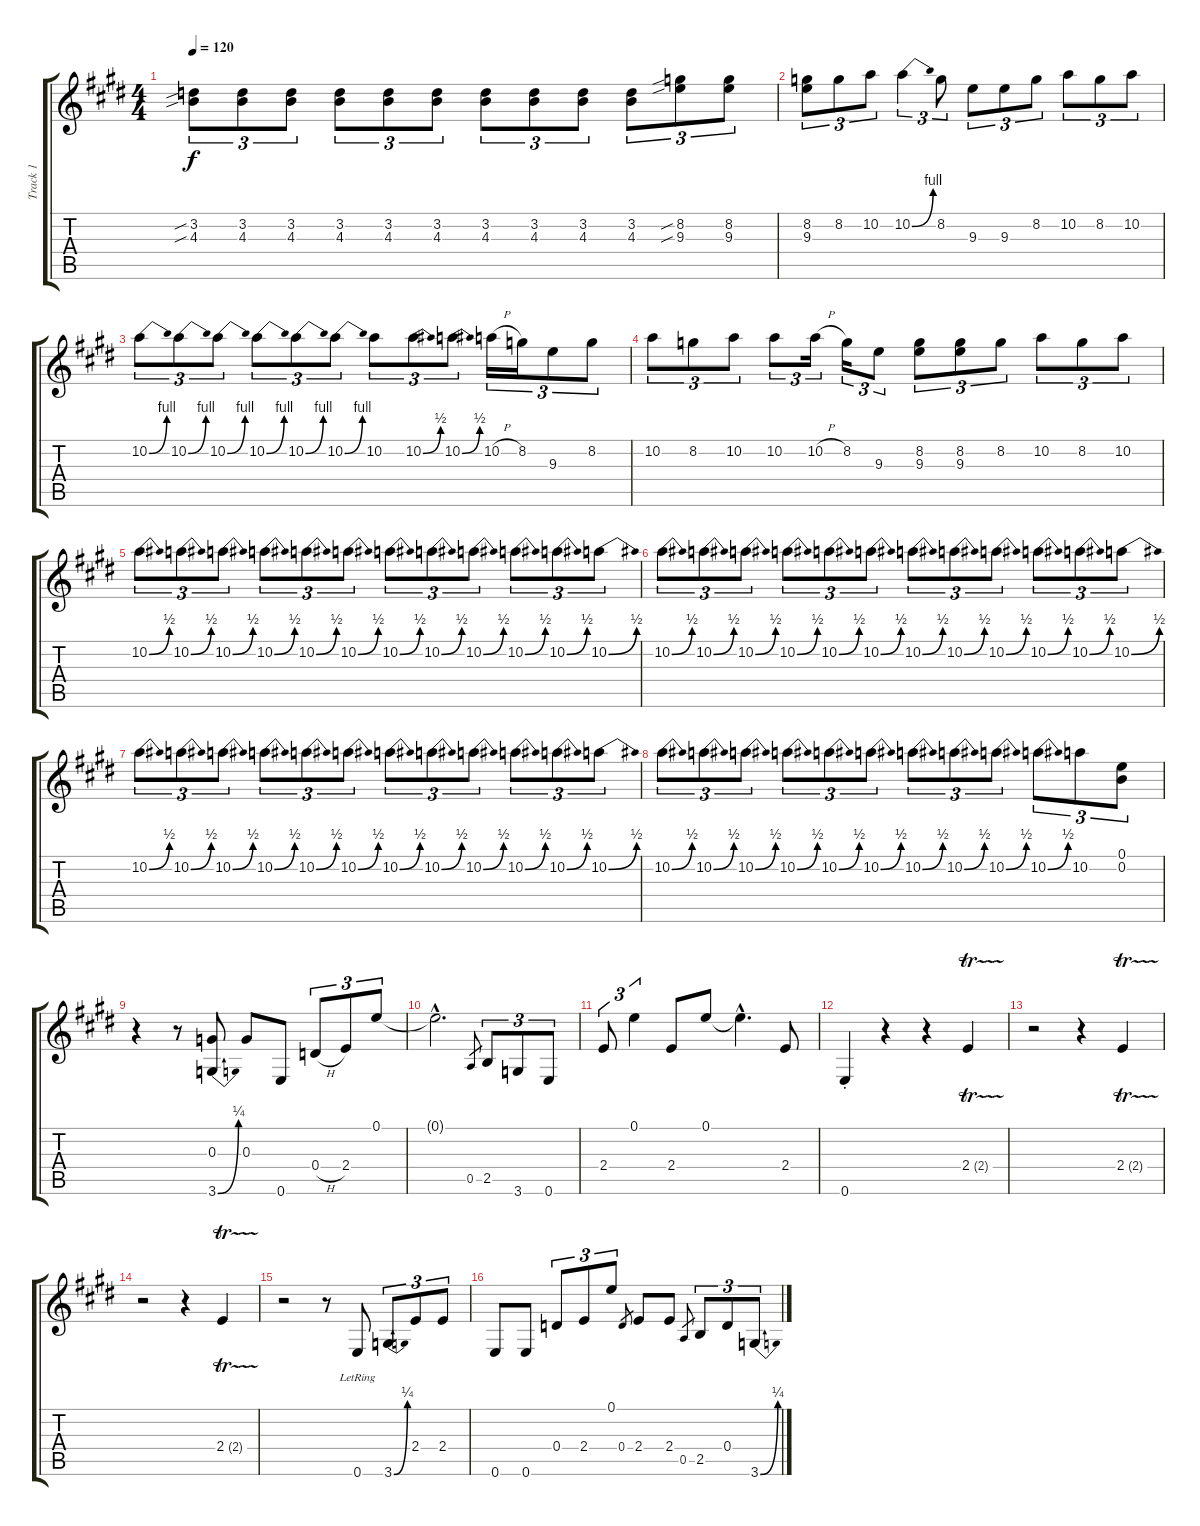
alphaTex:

\track ("Track 1" "Track 1") {instrument distortionguitar}
\staff {score tabs}
\tuning (E4 B3 G3 D3 A2 E2) {hide}
\ts (4 4)
\tempo 120
\clef g2
\ks e
(3.2{sib} 4.3{sib}).8{tu (3 2) dy f} (3.2 4.3).8{tu (3 2)} (3.2 4.3).8{tu (3 2)} (3.2 4.3).8{tu (3 2)} (3.2 4.3).8{tu (3 2)} (3.2 4.3).8{tu (3 2)} (3.2 4.3).8{tu (3 2)} (3.2 4.3).8{tu (3 2)} (3.2 4.3).8{tu (3 2)} (3.2 4.3).8{tu (3 2)} (8.2{sib} 9.3{sib}).8{tu (3 2)} (8.2 9.3).8{tu (3 2)} |
(8.2 9.3).8{tu (3 2)} 8.2.8{tu (3 2)} 10.2.8{tu (3 2)} 10.2{be (bend 0 0 60 4)}.4{tu (3 2)} 8.2.8{tu (3 2)} 9.3.8{tu (3 2)} 9.3.8{tu (3 2)} 8.2.8{tu (3 2)} 10.2.8{tu (3 2)} 8.2.8{tu (3 2)} 10.2.8{tu (3 2)} |
10.2{be (bend 0 0 60 4)}.8{tu (3 2)} 10.2{be (bend 0 0 60 4)}.8{tu (3 2)} 10.2{be (bend 0 0 60 4)}.8{tu (3 2)} 10.2{be (bend 0 0 60 4)}.8{tu (3 2)} 10.2{be (bend 0 0 60 4)}.8{tu (3 2)} 10.2{be (bend 0 0 60 4)}.8{tu (3 2)} 10.2.8{tu (3 2)} 10.2{be (bend 0 0 60 2)}.8{tu (3 2)} 10.2{be (bend 0 0 60 2)}.8{tu (3 2)} 10.2{h}.16{tu (3 2)} 8.2.16{tu (3 2)} 9.3.8{tu (3 2)} 8.2.8{tu (3 2)} |
10.2.8{tu (3 2)} 8.2.8{tu (3 2)} 10.2.8{tu (3 2)} 10.2.8{tu (3 2)} 10.2{h}.16{tu (3 2)} 8.2.16{tu (3 2)} 9.3.8{tu (3 2)} (8.2 9.3).8{tu (3 2)} (8.2 9.3).8{tu (3 2)} 8.2.8{tu (3 2)} 10.2.8{tu (3 2)} 8.2.8{tu (3 2)} 10.2.8{tu (3 2)} |
10.2{be (bend 0 0 60 2)}.8{tu (3 2)} 10.2{be (bend 0 0 60 2)}.8{tu (3 2)} 10.2{be (bend 0 0 60 2)}.8{tu (3 2)} 10.2{be (bend 0 0 60 2)}.8{tu (3 2)} 10.2{be (bend 0 0 60 2)}.8{tu (3 2)} 10.2{be (bend 0 0 60 2)}.8{tu (3 2)} 10.2{be (bend 0 0 60 2)}.8{tu (3 2)} 10.2{be (bend 0 0 60 2)}.8{tu (3 2)} 10.2{be (bend 0 0 60 2)}.8{tu (3 2)} 10.2{be (bend 0 0 60 2)}.8{tu (3 2)} 10.2{be (bend 0 0 60 2)}.8{tu (3 2)} 10.2{be (bend 0 0 60 2)}.8{tu (3 2)} |
10.2{be (bend 0 0 60 2)}.8{tu (3 2)} 10.2{be (bend 0 0 60 2)}.8{tu (3 2)} 10.2{be (bend 0 0 60 2)}.8{tu (3 2)} 10.2{be (bend 0 0 60 2)}.8{tu (3 2)} 10.2{be (bend 0 0 60 2)}.8{tu (3 2)} 10.2{be (bend 0 0 60 2)}.8{tu (3 2)} 10.2{be (bend 0 0 60 2)}.8{tu (3 2)} 10.2{be (bend 0 0 60 2)}.8{tu (3 2)} 10.2{be (bend 0 0 60 2)}.8{tu (3 2)} 10.2{be (bend 0 0 60 2)}.8{tu (3 2)} 10.2{be (bend 0 0 60 2)}.8{tu (3 2)} 10.2{be (bend 0 0 60 2)}.8{tu (3 2)} |
10.2{be (bend 0 0 60 2)}.8{tu (3 2)} 10.2{be (bend 0 0 60 2)}.8{tu (3 2)} 10.2{be (bend 0 0 60 2)}.8{tu (3 2)} 10.2{be (bend 0 0 60 2)}.8{tu (3 2)} 10.2{be (bend 0 0 60 2)}.8{tu (3 2)} 10.2{be (bend 0 0 60 2)}.8{tu (3 2)} 10.2{be (bend 0 0 60 2)}.8{tu (3 2)} 10.2{be (bend 0 0 60 2)}.8{tu (3 2)} 10.2{be (bend 0 0 60 2)}.8{tu (3 2)} 10.2{be (bend 0 0 60 2)}.8{tu (3 2)} 10.2{be (bend 0 0 60 2)}.8{tu (3 2)} 10.2{be (bend 0 0 60 2)}.8{tu (3 2)} |
10.2{be (bend 0 0 60 2)}.8{tu (3 2)} 10.2{be (bend 0 0 60 2)}.8{tu (3 2)} 10.2{be (bend 0 0 60 2)}.8{tu (3 2)} 10.2{be (bend 0 0 60 2)}.8{tu (3 2)} 10.2{be (bend 0 0 60 2)}.8{tu (3 2)} 10.2{be (bend 0 0 60 2)}.8{tu (3 2)} 10.2{be (bend 0 0 60 2)}.8{tu (3 2)} 10.2{be (bend 0 0 60 2)}.8{tu (3 2)} 10.2{be (bend 0 0 60 2)}.8{tu (3 2)} 10.2{be (bend 0 0 60 2)}.8{tu (3 2)} 10.2.8{tu (3 2)} (0.1 0.2).8{tu (3 2)} |
r.4 r.8 (0.3 3.6{be (bend 0 0 60 1)}).8 0.3.8 0.6.8 0.4{h}.8{tu (3 2)} 2.4.8{tu (3 2)} 0.1.8{tu (3 2)} |
0.1{hac t}.2{d} 0.5.8{gr} 2.5.8{tu (3 2)} 3.6.8{tu (3 2)} 0.6.8{tu (3 2)} |
2.4.8{tu (3 2)} 0.1.4{tu (3 2)} 2.4.8 0.1.8 0.1{hac t}.4{d} 2.4.8 |
0.6{st}.4 r.4 r.4 2.4{tr (2 16)}.4 |
r.2 r.4 2.4{tr (2 16)}.4 |
r.2 r.4 2.4{tr (2 16)}.4 |
r.2 r.8 0.6{lr}.8 3.6{be (bend 0 0 60 1)}.8{tu (3 2)} 2.4.8{tu (3 2)} 2.4.8{tu (3 2)} |
0.6.8 0.6.8 0.4.8{tu (3 2)} 2.4.8{tu (3 2)} 0.1.8{tu (3 2)} 0.4.8{gr} 2.4.8 2.4.8 0.5.8{gr} 2.5.8{tu (3 2)} 0.4.8{tu (3 2)} 3.6{be (bend 0 0 60 1)}.8{tu (3 2)}
